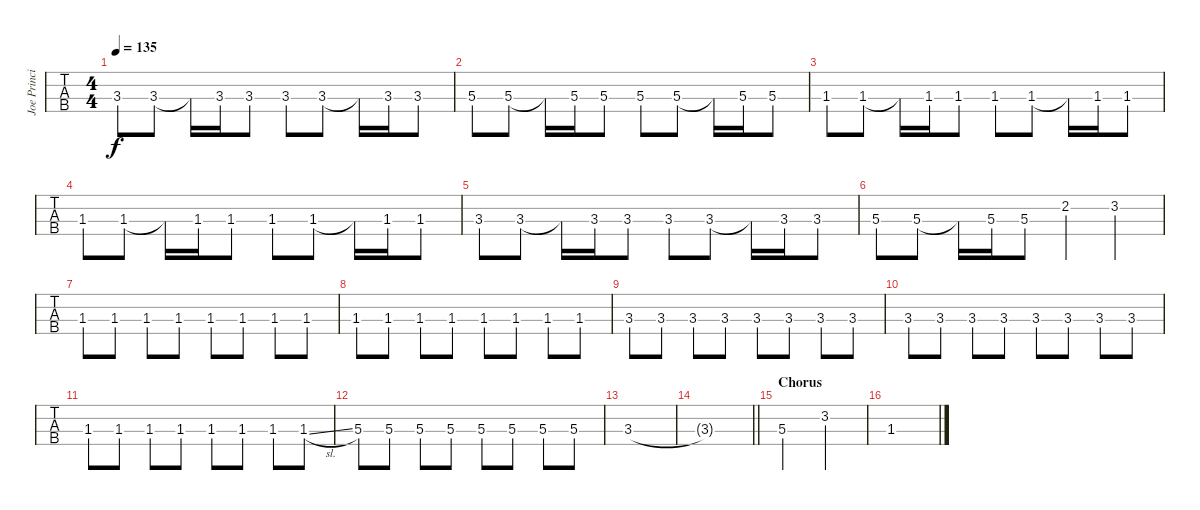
\track ("Joe Principe - Bass" "Joe Princi") {instrument electricbassfinger}
\staff {tabs}
\tuning (Gb2 Db2 Ab1 Eb1) {hide}
\ts (4 4)
\tempo 135
\clef f4
\ks c
3.3.8{dy f} 3.3.8 3.3{t}.16 3.3.16 3.3.8 3.3.8 3.3.8 3.3{t}.16 3.3.16 3.3.8 |
5.3.8 5.3.8 5.3{t}.16 5.3.16 5.3.8 5.3.8 5.3.8 5.3{t}.16 5.3.16 5.3.8 |
1.3.8 1.3.8 1.3{t}.16 1.3.16 1.3.8 1.3.8 1.3.8 1.3{t}.16 1.3.16 1.3.8 |
1.3.8 1.3.8 1.3{t}.16 1.3.16 1.3.8 1.3.8 1.3.8 1.3{t}.16 1.3.16 1.3.8 |
3.3.8 3.3.8 3.3{t}.16 3.3.16 3.3.8 3.3.8 3.3.8 3.3{t}.16 3.3.16 3.3.8 |
5.3.8 5.3.8 5.3{t}.16 5.3.16 5.3.8 2.2.4 3.2.4 |
1.3.8 1.3.8 1.3.8 1.3.8 1.3.8 1.3.8 1.3.8 1.3.8 |
1.3.8 1.3.8 1.3.8 1.3.8 1.3.8 1.3.8 1.3.8 1.3.8 |
3.3.8 3.3.8 3.3.8 3.3.8 3.3.8 3.3.8 3.3.8 3.3.8 |
3.3.8 3.3.8 3.3.8 3.3.8 3.3.8 3.3.8 3.3.8 3.3.8 |
1.3.8 1.3.8 1.3.8 1.3.8 1.3.8 1.3.8 1.3.8 1.3{sl}.8 |
5.3.8 5.3.8 5.3.8 5.3.8 5.3.8 5.3.8 5.3.8 5.3.8 |
3.3.1 |
\barLineRight lightlight
3.3{t}.1 |
\section ("" "Chorus")
5.3.2 3.2.2 |
1.3.1
